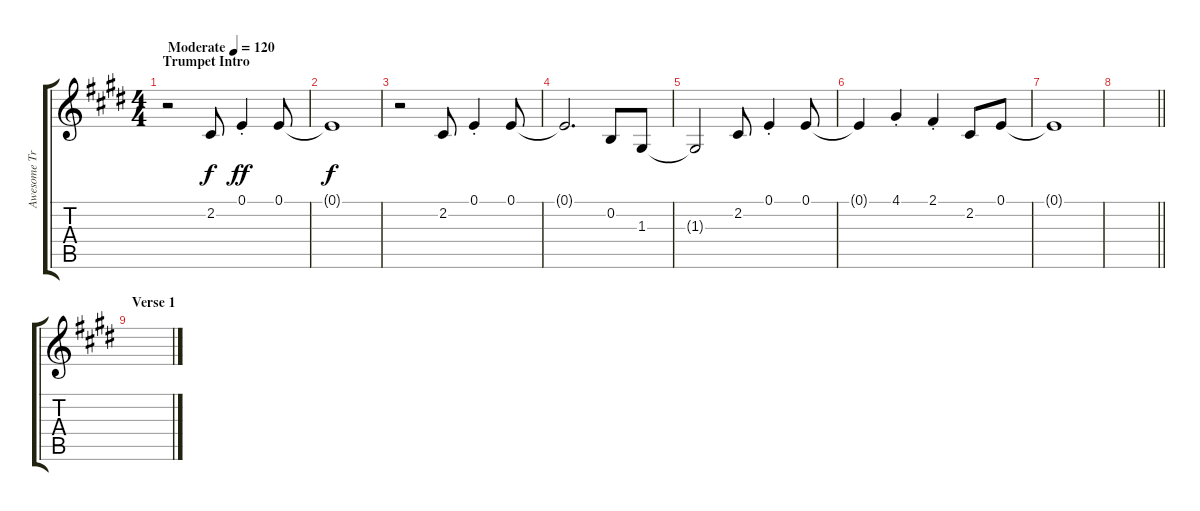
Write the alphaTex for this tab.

\track ("Awesome Trumpet" "Awesome Tr") {instrument trumpet}
\staff {score tabs}
\tuning (E4 B3 G3 D3 A2 E2) {hide}
\ts (4 4)
\section ("" "Trumpet Intro")
\tempo (120 "Moderate")
\clef g2
\ks e
r.2{dy f instrument trumpet} 2.2.8 0.1{st}.4{dy ff} 0.1.8 |
0.1{t}.1{dy f} |
r.2 2.2.8 0.1{st}.4 0.1.8 |
0.1{t}.2{d} 0.2.8 1.3.8 |
1.3{t}.2 2.2.8 0.1{st}.4 0.1.8 |
0.1{t}.4 4.1{st}.4 2.1{st}.4 2.2.8 0.1.8 |
0.1{t}.1 |
\barLineRight lightlight
|
\section ("" "Verse 1")
